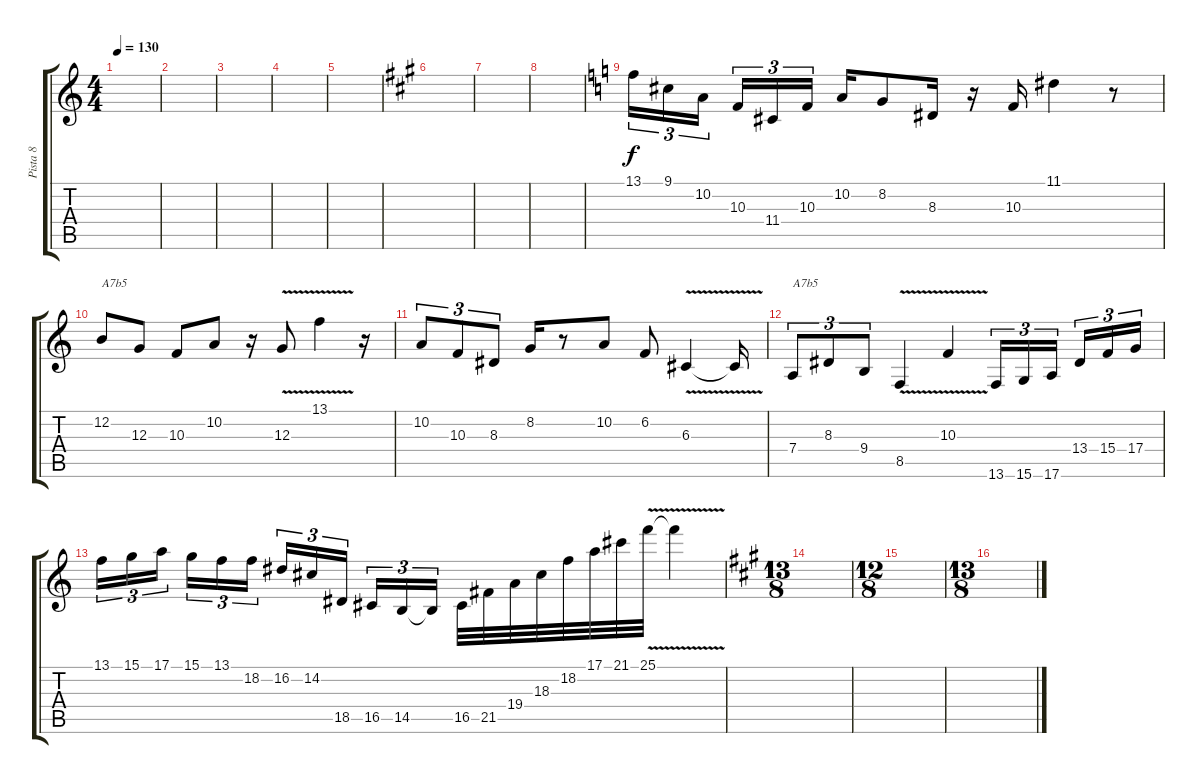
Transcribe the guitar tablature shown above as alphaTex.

\track ("Pista 8" "Pista 8") {instrument lead2sawtooth}
\staff {score tabs}
\tuning (E4 B3 G3 D3 A2 E2) {hide}
\ts (4 4)
\tempo 130
\clef g2
\ks c
|
|
|
|
|
\ks a
|
|
|
\ks c
13.1.16{tu (3 2)} 9.1.16{tu (3 2)} 10.2.16{tu (3 2) beam splitsecondary} 10.3.16{tu (3 2)} 11.4.16{tu (3 2)} 10.3.16{tu (3 2)} 10.2.16 8.2.8 8.3.16 r.16 10.3.16 11.1.4 r.8 |
12.2.8{txt "A7b5"} 12.3.8 10.3.8 10.2.8 r.16 12.3{v}.8 13.1{v}.4 r.16 |
10.2.8{tu (3 2)} 10.3.8{tu (3 2)} 8.3.8{tu (3 2)} 8.2.16 r.8 10.2.8 6.2.8 6.3{v}.4 6.3{t}.16 |
7.4.8{tu (3 2) txt "A7b5"} 8.3.8{tu (3 2)} 9.4.8{tu (3 2)} 8.5{v}.4 10.3{v}.4 13.6.16{tu (3 2)} 15.6.16{tu (3 2)} 17.6.16{tu (3 2) beam splitsecondary} 13.4.16{tu (3 2)} 15.4.16{tu (3 2)} 17.4.16{tu (3 2)} |
13.1.16{tu (3 2)} 15.1.16{tu (3 2)} 17.1.16{tu (3 2) beam splitsecondary} 15.1.16{tu (3 2)} 13.1.16{tu (3 2)} 18.2.16{tu (3 2)} 16.2.16{tu (3 2)} 14.2.16{tu (3 2)} 18.5.16{tu (3 2) beam splitsecondary} 16.5.16{tu (3 2)} 14.5.16{tu (3 2)} 14.5{t}.16{tu (3 2)} 16.5.32 21.5.32 19.4.32 18.3.32 18.2.32 17.1.32 21.1.32 25.1{v}.32 25.1{t}.4 |
\ts (13 8)
\ks a
|
\ts (12 8)
|
\ts (13 8)
